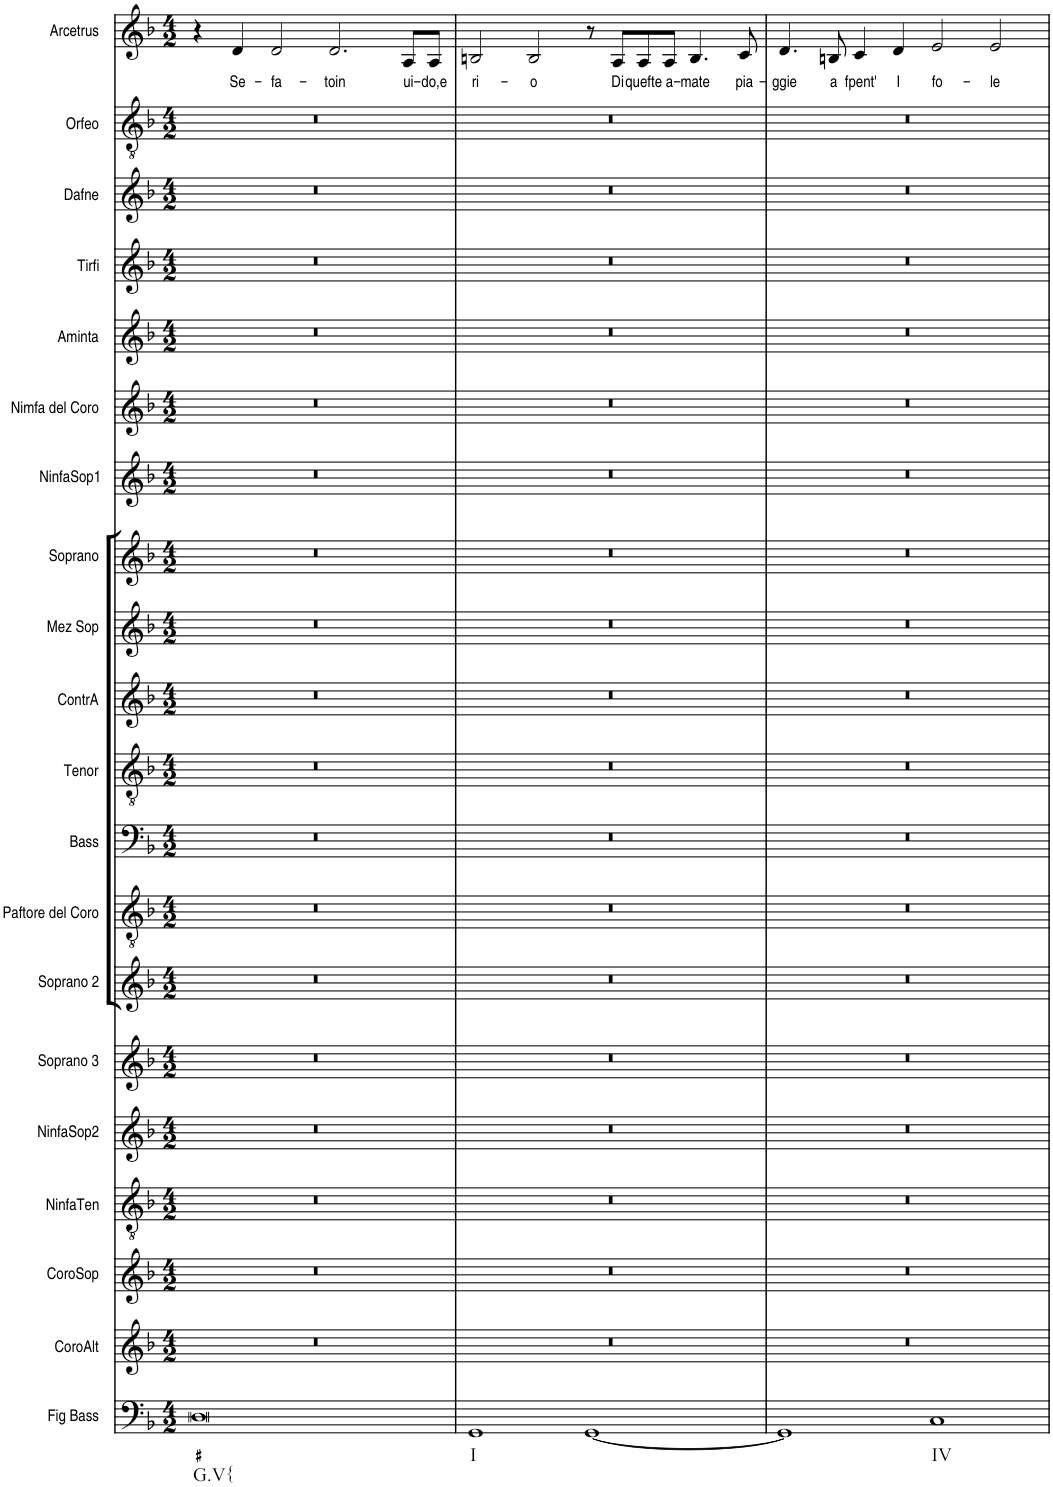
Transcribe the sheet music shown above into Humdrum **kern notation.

**kern	**kern	**kern	**kern	**kern	**kern	**kern	**kern	**kern	**kern	**kern	**kern	**kern	**kern	**kern	**kern	**kern	**kern	**kern	**kern	**text
*part20	*part19	*part18	*part17	*part16	*part15	*part14	*part13	*part12	*part11	*part10	*part9	*part8	*part7	*part6	*part5	*part4	*part3	*part2	*part1	*part1
*staff20	*staff19	*staff18	*staff17	*staff16	*staff15	*staff14	*staff13	*staff12	*staff11	*staff10	*staff9	*staff8	*staff7	*staff6	*staff5	*staff4	*staff3	*staff2	*staff1	*staff1
*I"Fig Bass	*I"CoroAlt	*I"CoroSop	*I"NinfaTen	*I"NinfaSop2	*I"Soprano 3	*I"Soprano 2	*I"Paftore del Coro	*I"Bass	*I"Tenor	*I"ContrA	*I"Mez Sop	*I"Soprano	*I"NinfaSop1	*I"Nimfa del Coro	*I"Aminta	*I"Tirfi	*I"Dafne	*I"Orfeo	*I"Arcetrus	*
*I'Fig Bass	*I'CoroAlt	*I'CoroSop	*I'NinfaTen	*I'NinfaSop2	*I'Soprano 3	*I'Soprano 2	*	*I'Bass	*I'Tenor	*I'ContrA	*I'Mez Sop	*I'Soprano	*I'NinfaSop1	*	*I'Aminta	*I'Tirfi	*I'Dafne	*I'Orfeo	*I'Arcetrus	*
*clefF4	*clefG2	*clefG2	*clefGv2	*clefG2	*clefG2	*clefG2	*clefGv2	*clefF4	*clefGv2	*clefG2	*clefG2	*clefG2	*clefG2	*clefG2	*clefG2	*clefG2	*clefG2	*clefGv2	*clefG2	*
*k[b-]	*k[b-]	*k[b-]	*k[b-]	*k[b-]	*k[b-]	*k[b-]	*k[b-]	*k[b-]	*k[b-]	*k[b-]	*k[b-]	*k[b-]	*k[b-]	*k[b-]	*k[b-]	*k[b-]	*k[b-]	*k[b-]	*k[b-]	*
*M4/2	*M4/2	*M4/2	*M4/2	*M4/2	*M4/2	*M4/2	*M4/2	*M4/2	*M4/2	*M4/2	*M4/2	*M4/2	*M4/2	*M4/2	*M4/2	*M4/2	*M4/2	*M4/2	*M4/2	*
=1	=1	=1	=1	=1	=1	=1	=1	=1	=1	=1	=1	=1	=1	=1	=1	=1	=1	=1	=1	=1
!LO:TX:b:t=G.V{	!	!	!	!	!	!	!	!	!	!	!	!	!	!	!	!	!	!	!	!
0D	0r	0r	0r	0r	0r	0r	0r	0r	0r	0r	0r	0r	0r	0r	0r	0r	0r	0r	4r	.
!	!	!	!	!	!	!	!	!	!	!	!	!	!	!	!	!	!	!	!	!LO:LY:b
.	.	.	.	.	.	.	.	.	.	.	.	.	.	.	.	.	.	.	4d/	Se-
!	!	!	!	!	!	!	!	!	!	!	!	!	!	!	!	!	!	!	!	!LO:LY:b
.	.	.	.	.	.	.	.	.	.	.	.	.	.	.	.	.	.	.	2d/	-fa-
!	!	!	!	!	!	!	!	!	!	!	!	!	!	!	!	!	!	!	!	!LO:LY:b
.	.	.	.	.	.	.	.	.	.	.	.	.	.	.	.	.	.	.	2.d/	-toin
!	!	!	!	!	!	!	!	!	!	!	!	!	!	!	!	!	!	!	!	!LO:LY:b
.	.	.	.	.	.	.	.	.	.	.	.	.	.	.	.	.	.	.	8A/L	ui-
!	!	!	!	!	!	!	!	!	!	!	!	!	!	!	!	!	!	!	!	!LO:LY:b
.	.	.	.	.	.	.	.	.	.	.	.	.	.	.	.	.	.	.	8A/J	-do,e
=2	=2	=2	=2	=2	=2	=2	=2	=2	=2	=2	=2	=2	=2	=2	=2	=2	=2	=2	=2	=2
!LO:TX:b:t=I	!	!	!	!	!	!	!	!	!	!	!	!	!	!	!	!	!	!	!	!
!	!	!	!	!	!	!	!	!	!	!	!	!	!	!	!	!	!	!	!	!LO:LY:b
1GG	0r	0r	0r	0r	0r	0r	0r	0r	0r	0r	0r	0r	0r	0r	0r	0r	0r	0r	2Bn/	ri-
!	!	!	!	!	!	!	!	!	!	!	!	!	!	!	!	!	!	!	!	!LO:LY:b
.	.	.	.	.	.	.	.	.	.	.	.	.	.	.	.	.	.	.	2B/	-o
[1GG	.	.	.	.	.	.	.	.	.	.	.	.	.	.	.	.	.	.	8r	.
!	!	!	!	!	!	!	!	!	!	!	!	!	!	!	!	!	!	!	!	!LO:LY:b
.	.	.	.	.	.	.	.	.	.	.	.	.	.	.	.	.	.	.	8A/L	Di
!	!	!	!	!	!	!	!	!	!	!	!	!	!	!	!	!	!	!	!	!LO:LY:b
.	.	.	.	.	.	.	.	.	.	.	.	.	.	.	.	.	.	.	8A/	quefte
!	!	!	!	!	!	!	!	!	!	!	!	!	!	!	!	!	!	!	!	!LO:LY:b
.	.	.	.	.	.	.	.	.	.	.	.	.	.	.	.	.	.	.	8A/J	a-
!	!	!	!	!	!	!	!	!	!	!	!	!	!	!	!	!	!	!	!	!LO:LY:b
.	.	.	.	.	.	.	.	.	.	.	.	.	.	.	.	.	.	.	4.B/	-mate
!	!	!	!	!	!	!	!	!	!	!	!	!	!	!	!	!	!	!	!	!LO:LY:b
.	.	.	.	.	.	.	.	.	.	.	.	.	.	.	.	.	.	.	8c/	pia-
=3	=3	=3	=3	=3	=3	=3	=3	=3	=3	=3	=3	=3	=3	=3	=3	=3	=3	=3	=3	=3
!	!	!	!	!	!	!	!	!	!	!	!	!	!	!	!	!	!	!	!	!LO:LY:b
1GG]	0r	0r	0r	0r	0r	0r	0r	0r	0r	0r	0r	0r	0r	0r	0r	0r	0r	0r	4.d/	-ggie
!	!	!	!	!	!	!	!	!	!	!	!	!	!	!	!	!	!	!	!	!LO:LY:b
.	.	.	.	.	.	.	.	.	.	.	.	.	.	.	.	.	.	.	8Bn/	a
!	!	!	!	!	!	!	!	!	!	!	!	!	!	!	!	!	!	!	!	!LO:LY:b
.	.	.	.	.	.	.	.	.	.	.	.	.	.	.	.	.	.	.	4c/	fpent'
!	!	!	!	!	!	!	!	!	!	!	!	!	!	!	!	!	!	!	!	!LO:LY:b
.	.	.	.	.	.	.	.	.	.	.	.	.	.	.	.	.	.	.	4d/	I
!LO:TX:b:t=IV	!	!	!	!	!	!	!	!	!	!	!	!	!	!	!	!	!	!	!	!
!	!	!	!	!	!	!	!	!	!	!	!	!	!	!	!	!	!	!	!	!LO:LY:b
1C	.	.	.	.	.	.	.	.	.	.	.	.	.	.	.	.	.	.	2e/	fo-
!	!	!	!	!	!	!	!	!	!	!	!	!	!	!	!	!	!	!	!	!LO:LY:b
.	.	.	.	.	.	.	.	.	.	.	.	.	.	.	.	.	.	.	2e/	-le
=	=	=	=	=	=	=	=	=	=	=	=	=	=	=	=	=	=	=	=	=
*-	*-	*-	*-	*-	*-	*-	*-	*-	*-	*-	*-	*-	*-	*-	*-	*-	*-	*-	*-	*-
